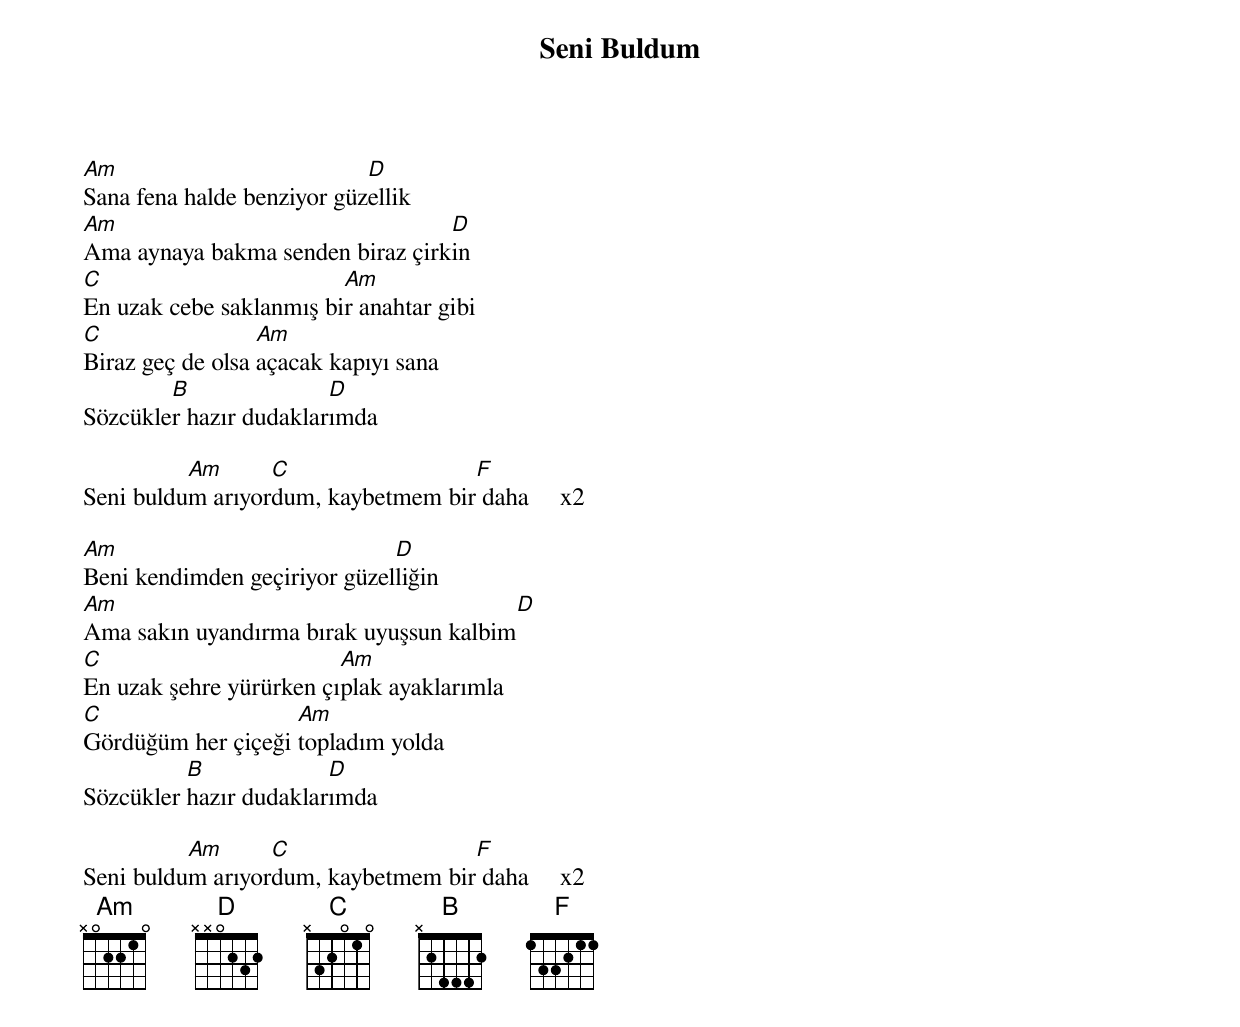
{title: Seni Buldum}
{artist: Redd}

Am                          D
Sana fena halde benziyor güzellik
Am                                D
Ama aynaya bakma senden biraz çirkin
C                        Am
En uzak cebe saklanmış bir anahtar gibi
C                 Am
Biraz geç de olsa açacak kapıyı sana
        B               D
Sözcükler hazır dudaklarımda

          Am      C                 F
Seni buldum arıyordum, kaybetmem bir daha     x2

Am                            D
Beni kendimden geçiriyor güzelliğin
Am                                        D
Ama sakın uyandırma bırak uyuşsun kalbim
C                        Am
En uzak şehre yürürken çıplak ayaklarımla
C                   Am
Gördüğüm her çiçeği topladım yolda
          B             D
Sözcükler hazır dudaklarımda

          Am      C                 F
Seni buldum arıyordum, kaybetmem bir daha     x2
